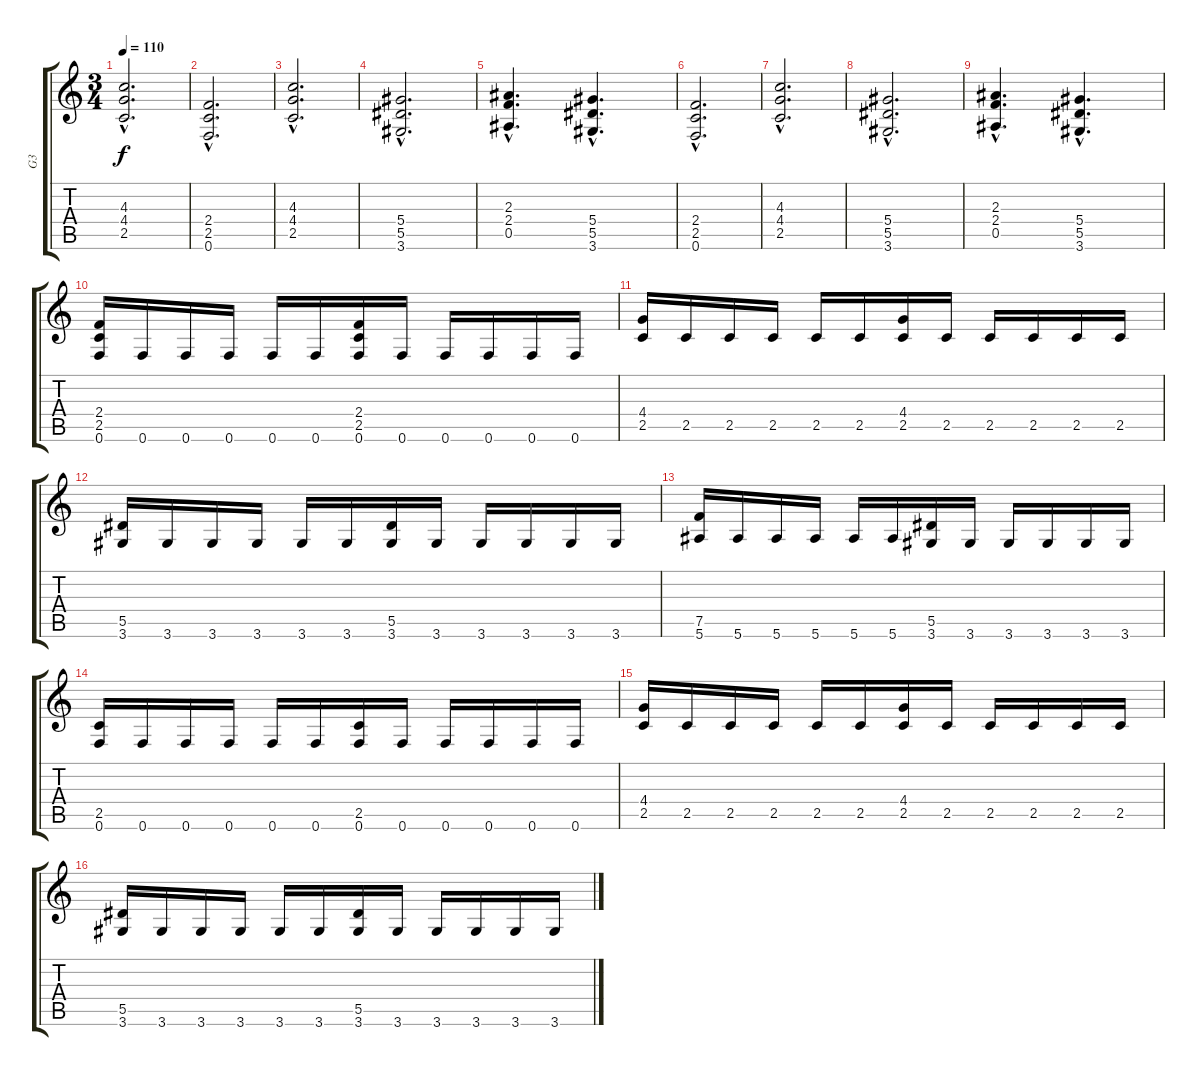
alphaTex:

\track ("G3" "G3") {instrument distortionguitar}
\staff {score tabs}
\tuning (F4 C4 Ab3 Eb3 Bb2 F2) {hide}
\ts (3 4)
\tempo 110
\clef g2
\ks c
(4.3{hac t} 4.4{hac t} 2.5{hac t}).2{d dy f} |
(2.4{hac} 2.5{hac} 0.6{hac}).2{d} |
(4.3{hac} 4.4{hac} 2.5{hac}).2{d} |
(5.4{hac} 5.5{hac} 3.6{hac}).2{d} |
(2.3{hac} 2.4{hac} 0.5{hac}).4{d} (5.4{hac} 5.5{hac} 3.6{hac}).4{d} |
(2.4{hac} 2.5{hac} 0.6{hac}).2{d} |
(4.3{hac} 4.4{hac} 2.5{hac}).2{d} |
(5.4{hac} 5.5{hac} 3.6{hac}).2{d} |
(2.3{hac} 2.4{hac} 0.5{hac}).4{d} (5.4{hac} 5.5{hac} 3.6{hac}).4{d} |
(2.4 2.5 0.6).16 0.6.16 0.6.16 0.6.16 0.6.16 0.6.16 (2.4 2.5 0.6).16 0.6.16 0.6.16 0.6.16 0.6.16 0.6.16 |
(4.4 2.5).16 2.5.16 2.5.16 2.5.16 2.5.16 2.5.16 (4.4 2.5).16 2.5.16 2.5.16 2.5.16 2.5.16 2.5.16 |
(5.5 3.6).16 3.6.16 3.6.16 3.6.16 3.6.16 3.6.16 (5.5 3.6).16 3.6.16 3.6.16 3.6.16 3.6.16 3.6.16 |
(7.5 5.6).16 5.6.16 5.6.16 5.6.16 5.6.16 5.6.16 (5.5 3.6).16 3.6.16 3.6.16 3.6.16 3.6.16 3.6.16 |
(2.5 0.6).16 0.6.16 0.6.16 0.6.16 0.6.16 0.6.16 (2.5 0.6).16 0.6.16 0.6.16 0.6.16 0.6.16 0.6.16 |
(4.4 2.5).16 2.5.16 2.5.16 2.5.16 2.5.16 2.5.16 (4.4 2.5).16 2.5.16 2.5.16 2.5.16 2.5.16 2.5.16 |
(5.5 3.6).16 3.6.16 3.6.16 3.6.16 3.6.16 3.6.16 (5.5 3.6).16 3.6.16 3.6.16 3.6.16 3.6.16 3.6.16
